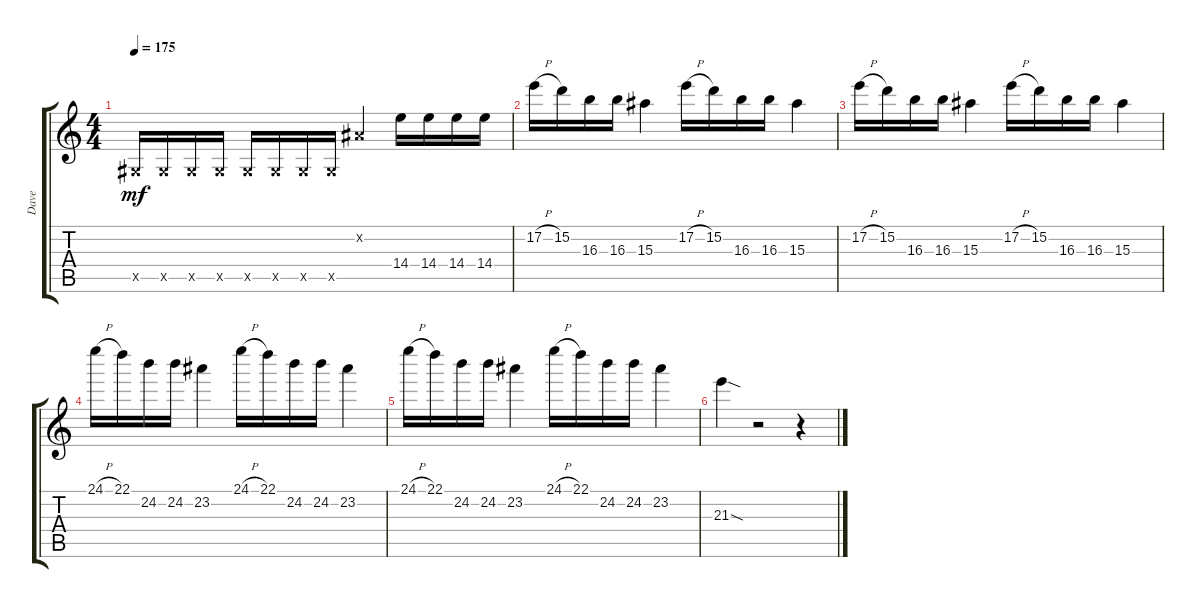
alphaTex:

\track ("Dave" "Dave") {instrument distortionguitar}
\staff {score tabs}
\tuning (E4 B3 G3 D3 A2 E2) {hide}
\ts (4 4)
\tempo 175
\clef g2
\ks c
-1.5{x}.16{dy mf} -1.5{x}.16 -1.5{x}.16 -1.5{x}.16 -1.5{x}.16 -1.5{x}.16 -1.5{x}.16 -1.5{x}.16 -1.2{x}.4 14.4.16 14.4.16 14.4.16 14.4.16 |
17.2{h}.16 15.2.16 16.3.16 16.3.16 15.3.4 17.2{h}.16 15.2.16 16.3.16 16.3.16 15.3.4 |
17.2{h}.16 15.2.16 16.3.16 16.3.16 15.3.4 17.2{h}.16 15.2.16 16.3.16 16.3.16 15.3.4 |
24.1{h}.16 22.1.16 24.2.16 24.2.16 23.2.4 24.1{h}.16 22.1.16 24.2.16 24.2.16 23.2.4 |
24.1{h}.16 22.1.16 24.2.16 24.2.16 23.2.4 24.1{h}.16 22.1.16 24.2.16 24.2.16 23.2.4 |
21.3{sod}.4 r.2 r.4
